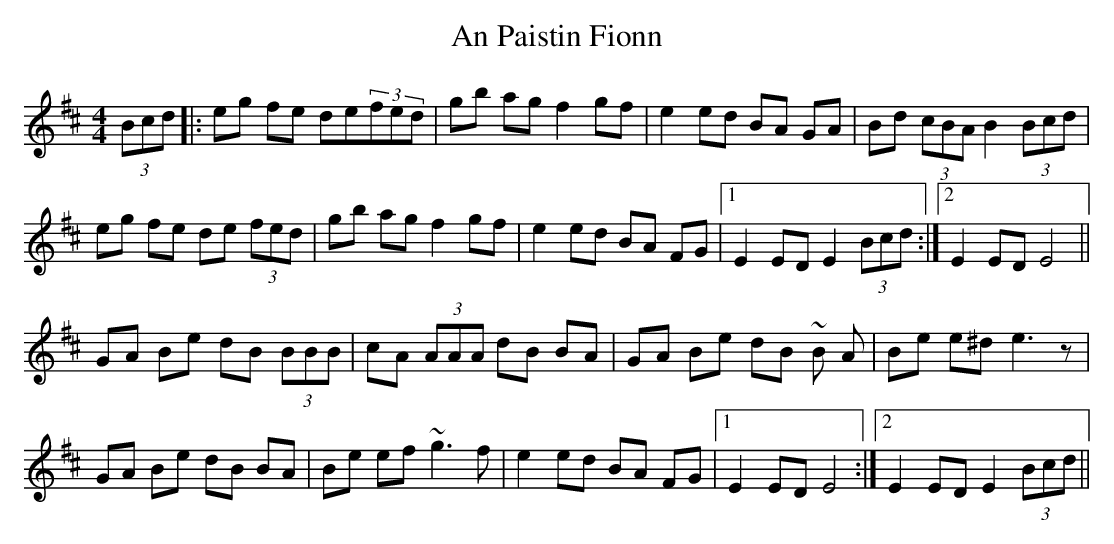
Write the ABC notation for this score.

X:1
T:An Paistin Fionn
M:4/4
L:1/8
K:D
(3Bcd|:eg fe de(3fed|gb ag f2 gf|e2 ed BA GA|Bd (3cBA B2 (3Bcd|
eg fe de (3fed|gb ag f2 gf|e2 ed BA FG|1 E2 ED E2 (3Bcd :|2 E2 ED E4||
GA Be dB (3BBB|cA (3AAA dB BA|GA Be dB ~B A|Be e^d e3z|
GA Be dB BA|Be ef ~g3 f|e2 ed BA FG|1 E2 ED E4:|2 E2 ED E2 (3Bcd||
